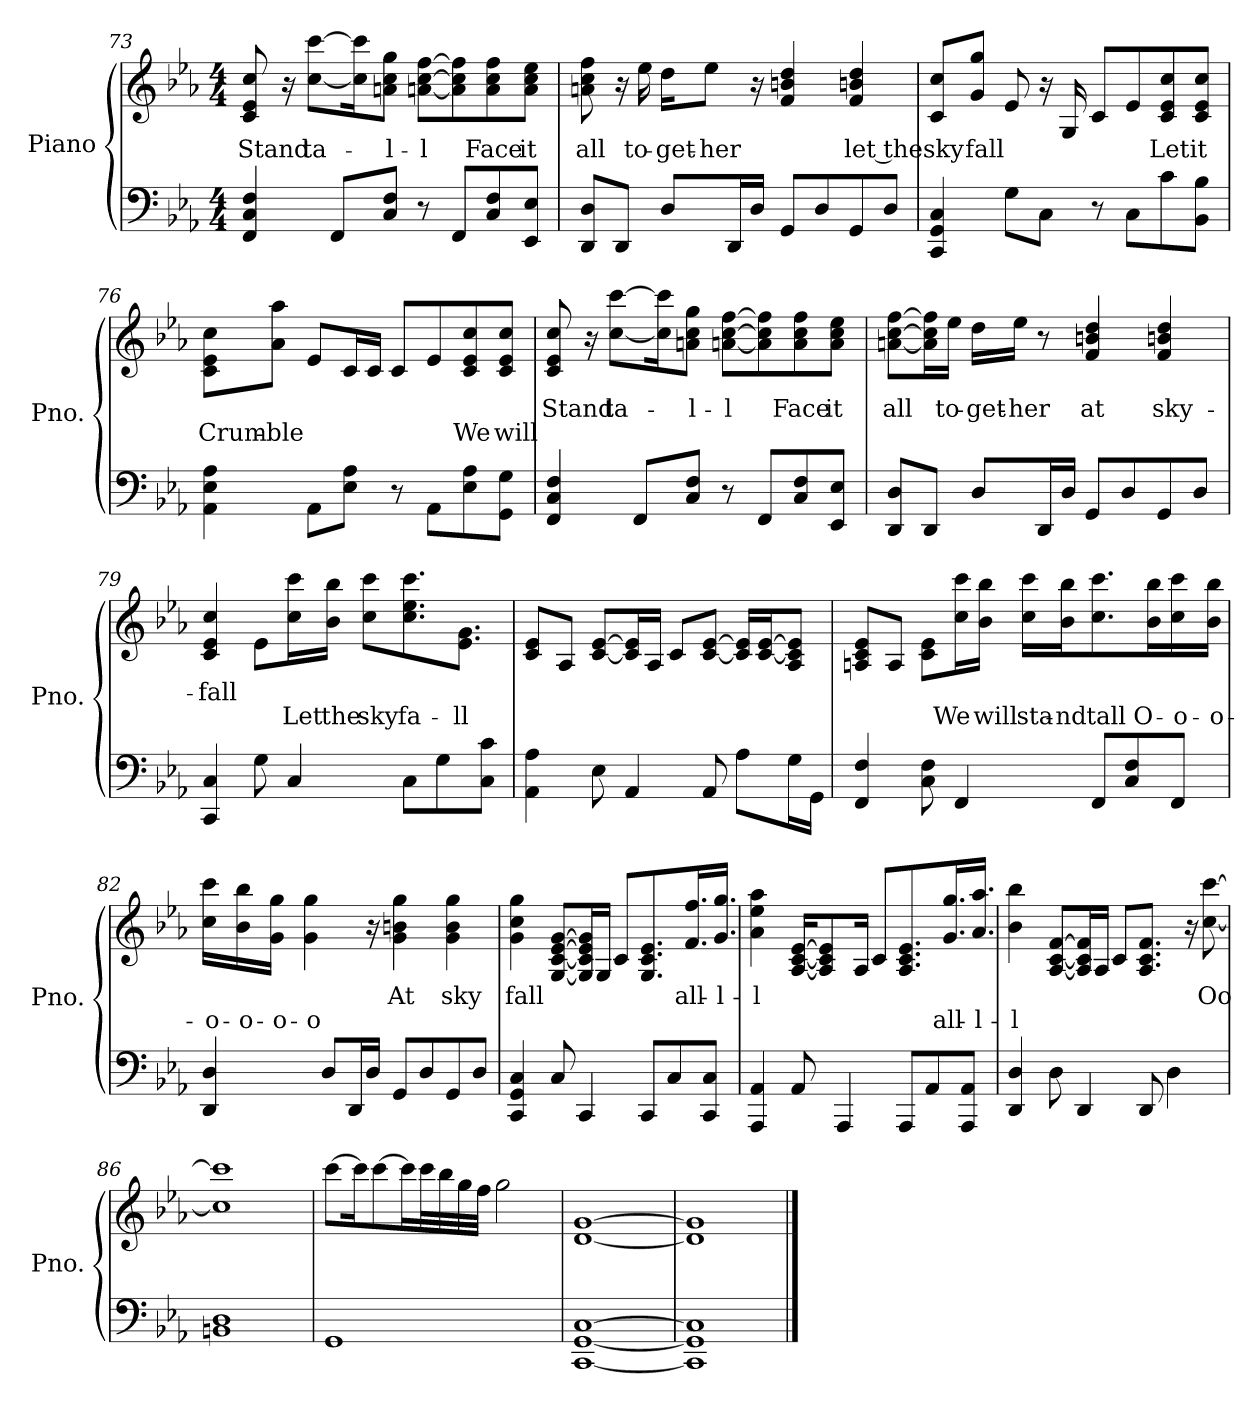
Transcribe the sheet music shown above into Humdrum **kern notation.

**kern	**kern	**text	**text
*part1	*part1	*part1	*part1
*staff2	*staff1	*staff1	*staff1
*I"Piano	*	*	*
*I'Pno.	*	*	*
!!LO:LB:g=z
*clefF4	*clefG2	*	*
*k[b-e-a-]	*k[b-e-a-]	*	*
*M4/4	*M4/4	*	*
=73	=73	=73	=73
!	!	!LO:LY:b	!
4FF/ 4C/ 4F/	8c/ 8e-/ 8cc/	Stand	.
.	16r	.	.
!	!	!LO:LY:b	!
.	[8cc\ [8ccc\L	ta-	.
8FF/L	.	.	.
.	16cc\] 16ccc\]K	.	.
!	!	!LO:LY:b	!
8C/ 8F/J	8an\ 8cc\ 8gg\J	l-	.
!	!	!LO:LY:b	!
8r	[8an\ [8cc\ [8ff\L	-l	.
8FF/L	8a\] 8cc\] 8ff\]	.	.
!	!	!LO:LY:b	!
8C/ 8F/	8a\ 8cc\ 8ff\	Face	.
!	!	!LO:LY:b	!
8EE-/ 8E-/J	8a\ 8cc\ 8ee-\J	it	.
=74	=74	=74	=74
!	!	!LO:LY:b	!
8DD/ 8D/L	8an\ 8cc\ 8ff\	all	.
8DD/J	16r	.	.
!	!	!LO:LY:b	!
.	16ee-\	to-	.
!	!	!LO:LY:b	!
8D/L	16dd\KL	-get-	.
!	!	!LO:LY:b	!
.	8ee-\J	-her	.
16DD/L	.	.	.
16D/JJ	16r	.	.
8GG/L	4f/ 4bn/ 4dd/	.	.
8D/	.	.	.
!	!	!LO:LY:b	!
8GG/	4f/ 4bn/ 4dd/	let the	.
8D/J	.	.	.
=75	=75	=75	=75
!	!	!LO:LY:b	!
4CC/ 4GG/ 4C/	8c/ 8cc/L	sky	.
!	!	!LO:LY:b	!
.	8g/ 8gg/J	fall	.
8G\L	8e-/	.	.
8C\J	16r	.	.
.	16G/	.	.
8r	8c/L	.	.
8C\L	8e-/	.	.
!	!	!LO:LY:b	!
8c\	8c/ 8e-/ 8cc/	Let	.
!	!	!LO:LY:b	!
8BB-\ 8B-\J	8c/ 8e-/ 8cc/J	it	.
!!LO:LB:g=z
=76	=76	=76	=76
!	!	!	!LO:LY:b
4AA-\ 4E-\ 4A-\	8c\ 8e-\ 8cc\L	.	Crum-
!	!	!	!LO:LY:b
.	8a-\ 8aa-\J	.	-ble
8AA-\L	8e-/L	.	.
8E-\ 8A-\J	16c/L	.	.
.	16c/JJ	.	.
8r	8c/L	.	.
8AA-\L	8e-/	.	.
!	!	!	!LO:LY:b
8E-\ 8A-\	8c/ 8e-/ 8cc/	.	We
!	!	!	!LO:LY:b
8GG\ 8G\J	8c/ 8e-/ 8cc/J	.	will
=77	=77	=77	=77
!	!	!LO:LY:b	!
4FF/ 4C/ 4F/	8c/ 8e-/ 8cc/	Stand	.
.	16r	.	.
!	!	!LO:LY:b	!
.	[8cc\ [8ccc\L	ta-	.
8FF/L	.	.	.
.	16cc\] 16ccc\]K	.	.
!	!	!LO:LY:b	!
8C/ 8F/J	8an\ 8cc\ 8gg\J	-l-	.
!	!	!LO:LY:b	!
8r	[8an\ [8cc\ [8ff\L	-l	.
8FF/L	8a\] 8cc\] 8ff\]	.	.
!	!	!LO:LY:b	!
8C/ 8F/	8a\ 8cc\ 8ff\	Face	.
!	!	!LO:LY:b	!
8EE-/ 8E-/J	8a\ 8cc\ 8ee-\J	it	.
=78	=78	=78	=78
!	!	!LO:LY:b	!
8DD/ 8D/L	[8an\ [8cc\ [8ff\L	all	.
8DD/J	16a\] 16cc\] 16ff\]L	.	.
!	!	!LO:LY:b	!
.	16ee-\JJ	to-	.
!	!	!LO:LY:b	!
8D/L	16dd\LL	-get-	.
!	!	!LO:LY:b	!
.	16ee-\JJ	-her	.
16DD/L	8r	.	.
16D/JJ	.	.	.
!	!	!LO:LY:b	!
8GG/L	4f/ 4bn/ 4dd/	at	.
8D/	.	.	.
!	!	!LO:LY:b	!
8GG/	4f/ 4bn/ 4dd/	sky-	.
8D/J	.	.	.
!!LO:LB:g=z
=79	=79	=79	=79
!	!	!LO:LY:b	!
4CC/ 4C/	4c/ 4e-/ 4cc/	-fall	.
8G\	8e-\L	.	.
!	!	!	!LO:LY:b
4C/	16cc\ 16ccc\L	.	Let
!	!	!	!LO:LY:b
.	16b-\ 16bb-\JJ	.	the
!	!	!	!LO:LY:b
.	8cc\ 8ccc\L	.	sky
!	!	!	!LO:LY:b
8C\L	8.cc\ 8.ee-\ 8.ccc\	.	fa-
8G\	.	.	.
!	!	!	!LO:LY:b
.	8.e-\ 8.g\J	.	-ll
8C\ 8c\J	.	.	.
=80	=80	=80	=80
4AA-\ 4A-\	8c/ 8e-/L	.	.
.	8A-/J	.	.
8E-\	[8c/ [8e-/L	.	.
4AA-/	16c/] 16e-/]L	.	.
.	16A-/JJ	.	.
.	8c/L	.	.
8AA-/	[8c/ [8e-/J	.	.
8A-\L	16c/] 16e-/]LL	.	.
.	[16c/ [16e-/J	.	.
16G\L	8A-/ 8c/] 8e-/]J	.	.
16GG\JJ	.	.	.
=81	=81	=81	=81
4FF/ 4F/	8An/ 8c/ 8e-/L	.	.
.	8A/J	.	.
8C\ 8F\	8c\ 8e-\L	.	.
!	!	!	!LO:LY:b
4FF/	16cc\ 16ccc\L	.	We
!	!	!	!LO:LY:b
.	16b-\ 16bb-\JJ	.	will
!	!	!	!LO:LY:b
.	16cc\ 16ccc\LL	.	sta-
!	!	!	!LO:LY:b
.	16b-\ 16bb-\J	.	-nd
!	!	!	!LO:LY:b
8FF/L	8.cc\ 8.ccc\	.	tall
8C/ 8F/	.	.	.
!	!	!	!LO:LY:b
.	16b-\ 16bb-\L	.	O-
!	!	!	!LO:LY:b
8FF/J	16cc\ 16ccc\	.	-o-
!	!	!	!LO:LY:b
.	16b-\ 16bb-\JJ	.	-o-
!!LO:PB:g=z
=82	=82	=82	=82
!	!	!	!LO:LY:b
4DD/ 4D/	16cc\ 16ccc\LL	.	-o-
!	!	!	!LO:LY:b
.	16b-\ 16bb-\	.	-o-
!	!	!	!LO:LY:b
.	16g\ 16gg\JJ	.	-o-
!	!	!	!LO:LY:b
.	4g\ 4gg\	.	-o
8D/L	.	.	.
16DD/L	.	.	.
16D/JJ	16r	.	.
!	!	!LO:LY:b	!
8GG/L	4g\ 4bn\ 4gg\	At	.
8D/	.	.	.
!	!	!LO:LY:b	!
8GG/	4g\ 4b\ 4gg\	sky	.
8D/J	.	.	.
=83	=83	=83	=83
!	!	!LO:LY:b	!
4CC/ 4GG/ 4C/	4g\ 4cc\ 4gg\	fall	.
8C/	[8G/ [8c/ [8e-/ [8g/L	.	.
4CC/	16G/] 16c/] 16e-/] 16g/]L	.	.
.	16G/JJ	.	.
.	8c/L	.	.
8CC/L	8.G/ 8.c/ 8.e-/	.	.
8C/	.	.	.
!	!	!LO:LY:b	!
.	16.f/ 16.ff/L	all-	.
8CC/ 8C/J	.	.	.
!	!	!LO:LY:b	!
.	16.g/ 16.gg/JJ	-l-	.
=84	=84	=84	=84
!	!	!LO:LY:b	!
4AAA-/ 4AA-/	4a-\ 4ee-\ 4aa-\	-l	.
8AA-/	[16A-/ [16c/ [16e-/KL	.	.
.	8A-/] 8c/] 8e-/]	.	.
4AAA-/	.	.	.
.	16A-/Jk	.	.
.	8c/L	.	.
8AAA-/L	8.A-/ 8.c/ 8.e-/	.	.
8AA-/	.	.	.
!	!	!	!LO:LY:b
.	16.g/ 16.gg/L	.	all-
8AAA-/ 8AA-/J	.	.	.
!	!	!	!LO:LY:b
.	16.a-/ 16.aa-/JJ	.	-l-
!!LO:LB:g=z
=85	=85	=85	=85
!	!	!	!LO:LY:b
4DD/ 4D/	4b-\ 4bb-\	.	-l
8D\	[8A-/ [8c/ [8f/L	.	.
4DD/	16A-/] 16c/] 16f/]L	.	.
.	16A-/JJ	.	.
.	8c/L	.	.
8DD/	8.A-/ 8.c/ 8.f/J	.	.
4D\	.	.	.
.	16r	.	.
!	!	!LO:LY:b	!
.	[8cc\ [8ccc\	Oo	.
=86	=86	=86	=86
*	*MM60	*	*
1BBn 1D	1cc] 1ccc]	.	.
=87	=87	=87	=87
1GG	[8ccc\L	.	.
.	16ccc\K]	.	.
.	[8ccc\	.	.
.	16ccc\L]	.	.
*	*MM80	*	*
.	32ccc\L	.	.
.	32bb-\	.	.
.	32gg\	.	.
.	32ff\JJJ	.	.
.	2gg\	.	.
=88	=88	=88	=88
[1CC [1GG [1C	[1d [1g	.	.
=89	=89	=89	=89
1CC] 1GG] 1C]	1d] 1g]	.	.
==	==	==	==
*-	*-	*-	*-
